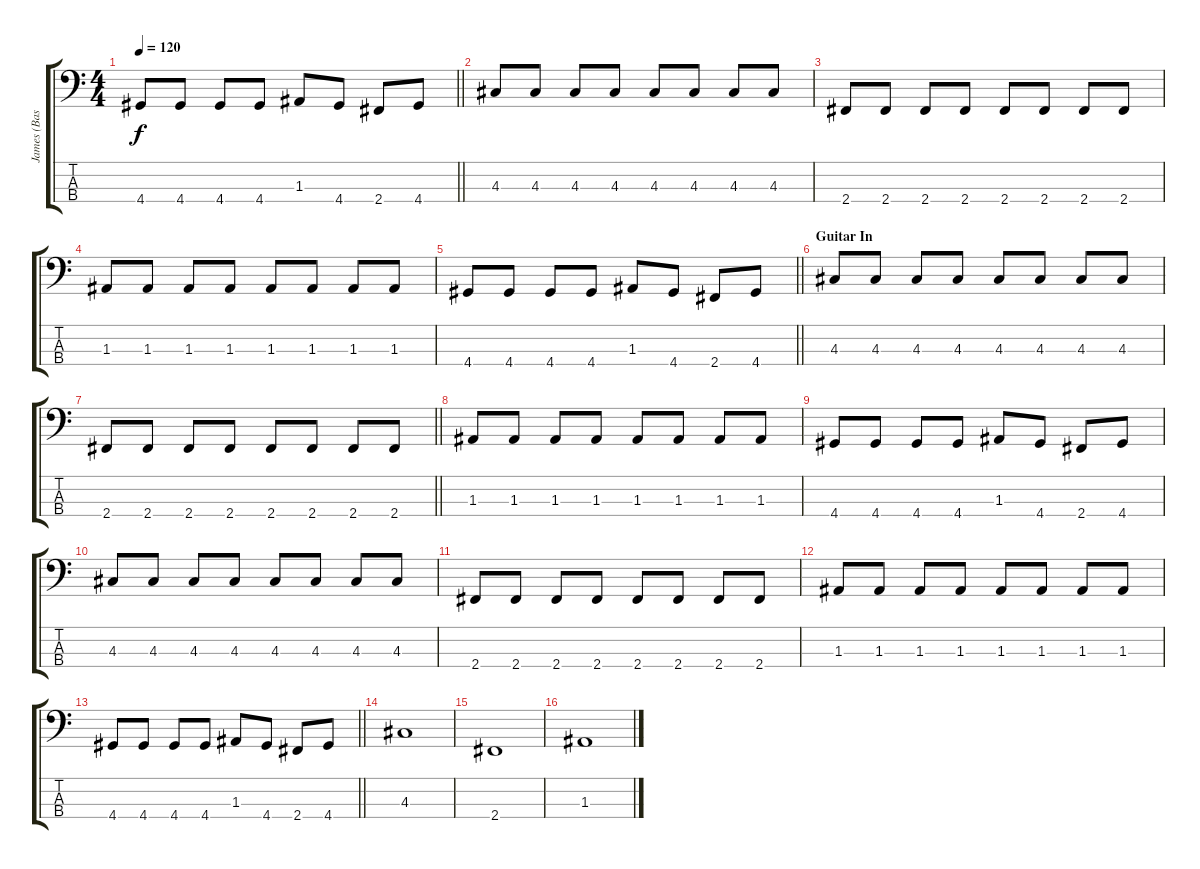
\track ("James (Bass)" "James (Bas") {instrument electricbassfinger}
\staff {score tabs}
\tuning (G2 D2 A1 E1) {hide}
\ts (4 4)
\tempo 120
\clef f4
\barLineRight lightlight
\ks c
4.4.8{dy f} 4.4.8 4.4.8 4.4.8 1.3.8 4.4.8 2.4.8 4.4.8 |
4.3.8 4.3.8 4.3.8 4.3.8 4.3.8 4.3.8 4.3.8 4.3.8 |
2.4.8 2.4.8 2.4.8 2.4.8 2.4.8 2.4.8 2.4.8 2.4.8 |
1.3.8 1.3.8 1.3.8 1.3.8 1.3.8 1.3.8 1.3.8 1.3.8 |
\barLineRight lightlight
4.4.8 4.4.8 4.4.8 4.4.8 1.3.8 4.4.8 2.4.8 4.4.8 |
\section ("" "Guitar In")
4.3.8 4.3.8 4.3.8 4.3.8 4.3.8 4.3.8 4.3.8 4.3.8 |
\barLineRight lightlight
2.4.8 2.4.8 2.4.8 2.4.8 2.4.8 2.4.8 2.4.8 2.4.8 |
1.3.8 1.3.8 1.3.8 1.3.8 1.3.8 1.3.8 1.3.8 1.3.8 |
4.4.8 4.4.8 4.4.8 4.4.8 1.3.8 4.4.8 2.4.8 4.4.8 |
4.3.8 4.3.8 4.3.8 4.3.8 4.3.8 4.3.8 4.3.8 4.3.8 |
2.4.8 2.4.8 2.4.8 2.4.8 2.4.8 2.4.8 2.4.8 2.4.8 |
1.3.8 1.3.8 1.3.8 1.3.8 1.3.8 1.3.8 1.3.8 1.3.8 |
\barLineRight lightlight
4.4.8 4.4.8 4.4.8 4.4.8 1.3.8 4.4.8 2.4.8 4.4.8 |
4.3.1 |
2.4.1 |
1.3.1
